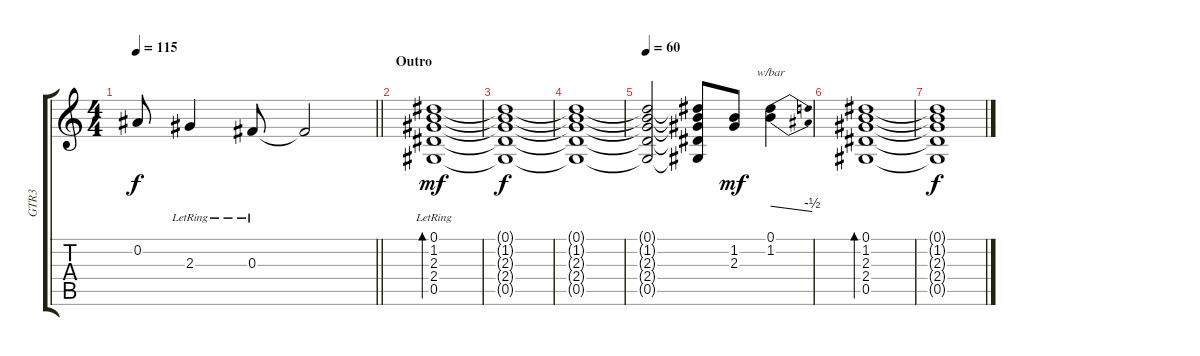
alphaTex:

\track ("GTR3" "GTR3") {instrument electricguitarclean}
\staff {score tabs}
\tuning (Eb4 Bb3 Gb3 Db3 Ab2 Eb2) {hide}
\ts (4 4)
\tempo 115
\clef g2
\barLineRight lightlight
\ks c
0.2{t}.8{dy f} 2.3{lr}.4 0.3{lr}.8 0.3{t}.2 |
\section ("" "Outro")
(0.1{lr} 1.2{lr} 2.3{lr} 2.4{lr} 0.5{lr}).1{bd 240 dy mf} |
(0.1{t} 1.2{t} 2.3{t} 2.4{t} 0.5{t}).1{dy f} |
(0.1{t} 1.2{t} 2.3{t} 2.4{t} 0.5{t}).1 |
\tempo 60
(0.1{t} 1.2{t} 2.3{t} 2.4{t} 0.5{t}).2 (0.1{t} 1.2{t} 2.3{t} 2.4{t} 0.5{t}).8 (1.2 2.3).8{dy mf} (0.1 1.2).4{tbe (dive default 0 0 60 -2)} |
(0.1 1.2 2.3 2.4 0.5).1{bd 240} |
(0.1{t} 1.2{t} 2.3{t} 2.4{t} 0.5{t}).1{dy f}
